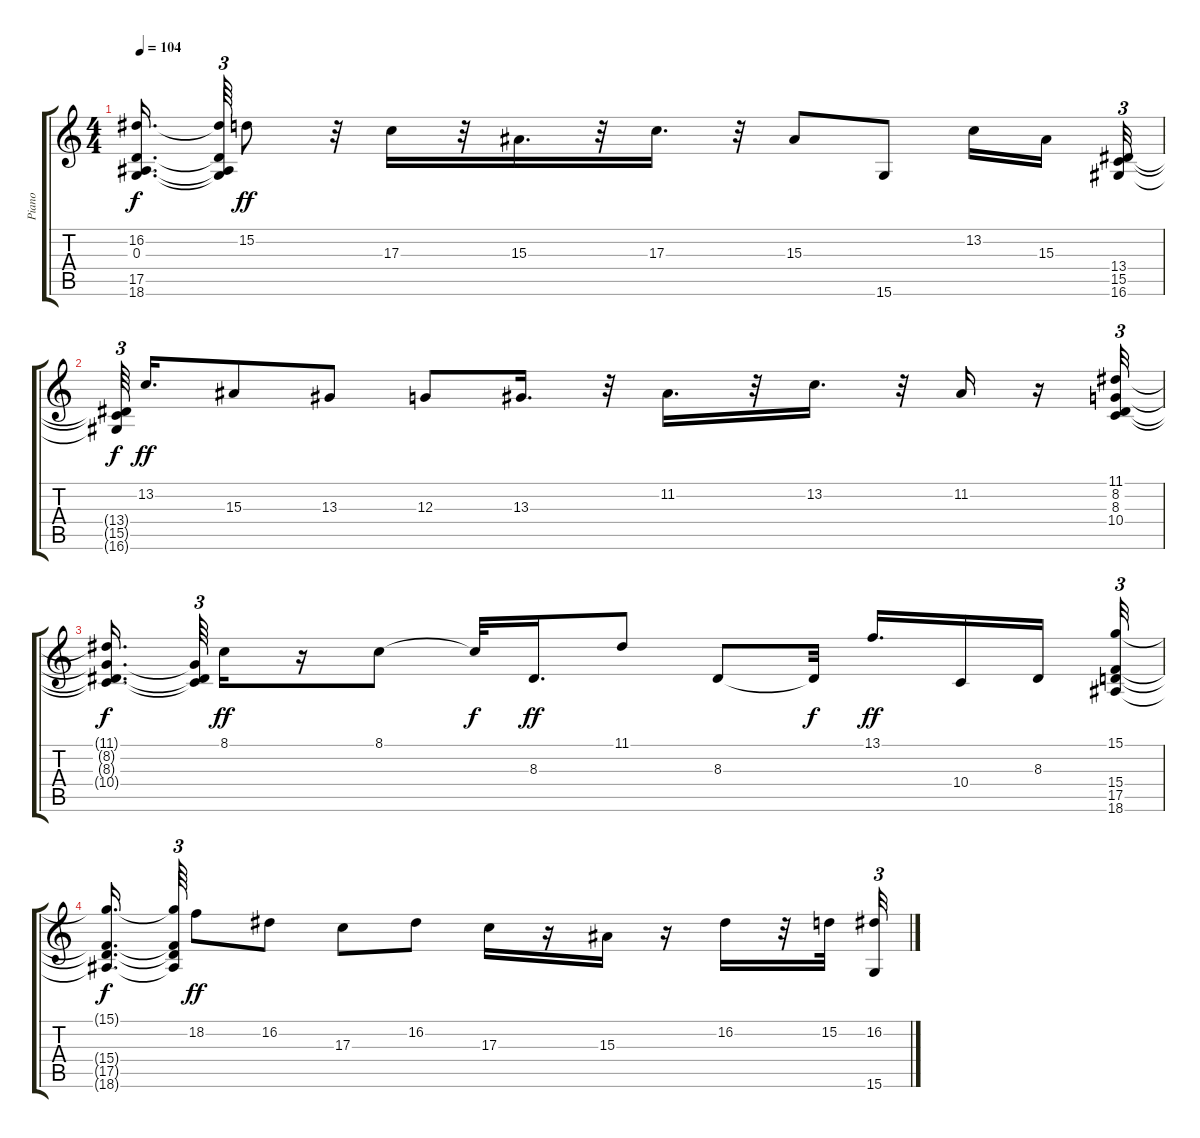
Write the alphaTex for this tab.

\track ("Piano" "Piano") {instrument acousticgrandpiano}
\staff {score tabs}
\tuning (E4 B3 G3 D3 A2 E2) {hide}
\ts (4 4)
\tempo 104
\clef g2
\ks c
(16.2{t} 0.3{t} 17.5{t} 18.6{t}).16{d dy f beam splitsecondary} (16.2{t} 0.3{t} 17.5{t} 18.6{t}).64{tu (3 2)} 15.2.8{dy ff} r.32 17.3.16 r.32 15.3.16{d} r.32 17.3.16{d} r.32 15.3.8 15.6.8 13.2.16 15.3.16{beam splitsecondary} (13.4 15.5 16.6).32{tu (3 2)} |
(13.4{t} 15.5{t} 16.6{t}).64{tu (3 2) dy f beam splitsecondary} 13.2.16{d dy ff} 15.3.8 13.3.8 12.3.8 13.3.16{d} r.32 11.2.16{d} r.32 13.2.16{d} r.32 11.2.16 r.16 (11.1 8.2 8.3 10.4).32{tu (3 2)} |
(11.1{t} 8.2{t} 8.3{t} 10.4{t}).16{d dy f beam splitsecondary} (8.2{t} 8.3{t} 10.4{t}).64{tu (3 2)} 8.1.16{dy ff} r.16 8.1.8 8.1{t}.32{dy f} 8.3.16{d dy ff} 11.1.8 8.3.8 8.3{t}.32{dy f} 13.1.16{d dy ff} 10.4.16 8.3.16{beam splitsecondary} (15.1 15.4 17.5 18.6).32{tu (3 2)} |
(15.1{t} 15.4{t} 17.5{t} 18.6{t}).16{d dy f beam splitsecondary} (15.1{t} 15.4{t} 17.5{t} 18.6{t}).64{tu (3 2)} 18.2.8{dy ff} 16.2.8 17.3.8 16.2.8 17.3.16 r.16 15.3.16 r.16 16.2.16 r.32 15.2.32 (16.2 15.6).32{tu (3 2)}
